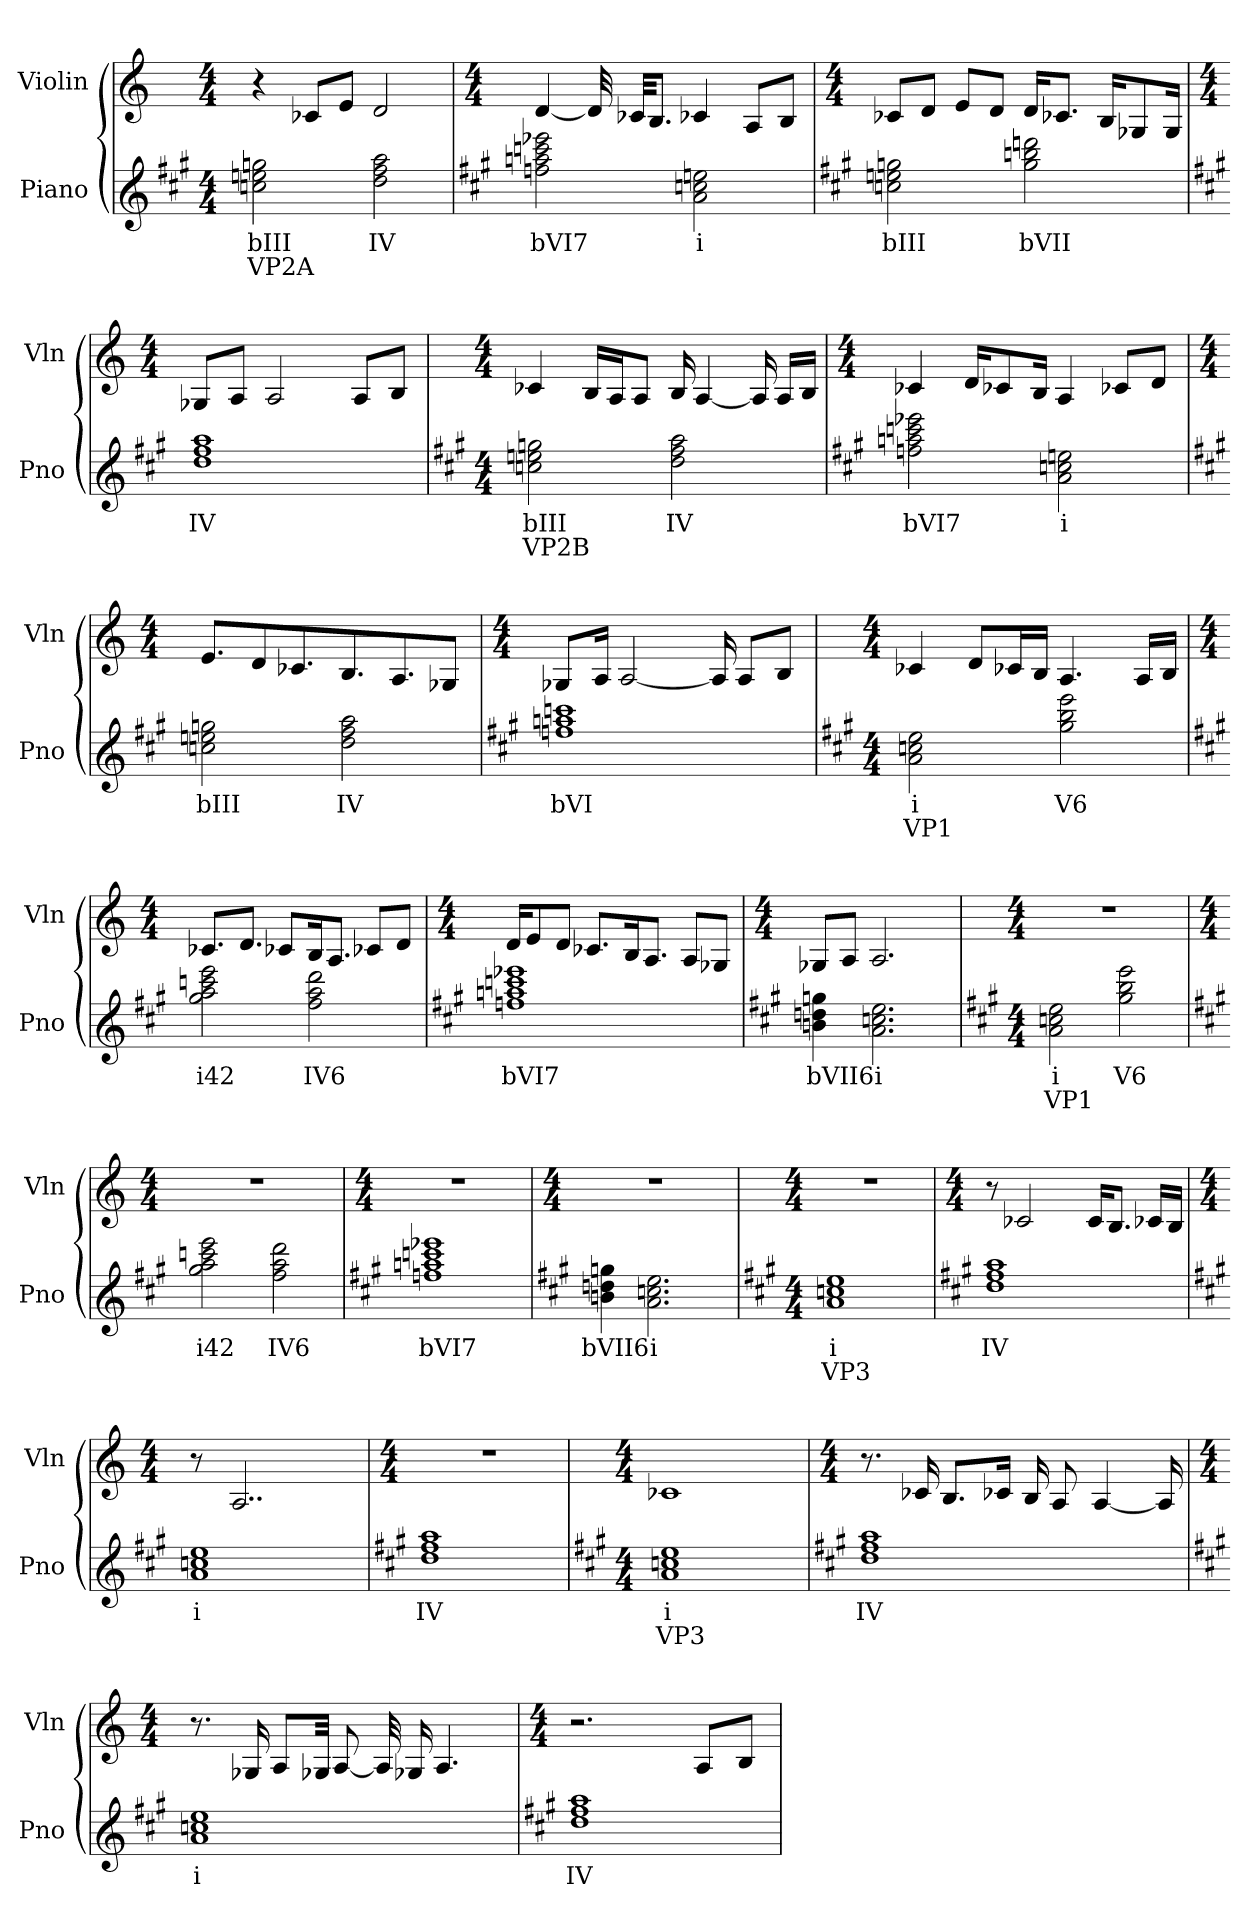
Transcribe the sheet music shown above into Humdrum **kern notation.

**kern	**text	**text	**kern
*part2	*part2	*part2	*part1
*staff2	*staff2	*staff2	*staff1
*I"Piano	*	*	*I"Violin
*I'Pno	*	*	*I'Vln
*k[f#c#g#]	*	*	*
*A:	*	*	*
*M4/4	*	*	*M4/4
=	=	=	=
2ccn 2een 2ggn	bIII	VP2A	4r
.	.	.	8c-XL
.	.	.	8eJ
2dd 2ff# 2aa	IV	.	2d
=	=	=	=
*k[f#c#g#]	*	*	*
*A:	*	*	*
*	*	*	*M4/4
2ffn 2aan 2cccn 2eee-X	bVI7	.	[4d
.	.	.	32d]
.	.	.	32c-XKKL
.	.	.	8.BJ
2a 2ccn 2een	i	.	4c-X
.	.	.	8AL
.	.	.	8BJ
=	=	=	=
*k[f#c#g#]	*	*	*
*A:	*	*	*
*	*	*	*M4/4
2ccn 2een 2ggn	bIII	.	8c-XL
.	.	.	8dJ
.	.	.	8eL
.	.	.	8dJ
2gg 2bbn 2dddn	bVII	.	16dKL
.	.	.	8.c-XJ
.	.	.	16BKL
.	.	.	8G-X
.	.	.	16G-Jk
=	=	=	=
*k[f#c#g#]	*	*	*
*A:	*	*	*
*	*	*	*M4/4
1dd 1ff# 1aa	IV	.	8G-XL
.	.	.	8AJ
.	.	.	2A
.	.	.	8AL
.	.	.	8BJ
=	=	=	=
*k[f#c#g#]	*	*	*
*A:	*	*	*
*M4/4	*	*	*M4/4
2ccn 2een 2ggn	bIII	VP2B	4c-X
.	.	.	16BLL
.	.	.	16AJ
.	.	.	8AJ
2dd 2ff# 2aa	IV	.	16B
.	.	.	[4A
.	.	.	16A]
.	.	.	16ALL
.	.	.	16BJJ
=	=	=	=
*k[f#c#g#]	*	*	*
*A:	*	*	*
*	*	*	*M4/4
2ffn 2aan 2cccn 2eee-X	bVI7	.	4c-X
.	.	.	16dKL
.	.	.	8c-X
.	.	.	16BJk
2a 2ccn 2een	i	.	4A
.	.	.	8c-XL
.	.	.	8dJ
=	=	=	=
*k[f#c#g#]	*	*	*
*A:	*	*	*
*	*	*	*M4/4
2ccn 2een 2ggn	bIII	.	8.eL
.	.	.	8dJ
.	.	.	8.c-XL
2dd 2ff# 2aa	IV	.	8.B
.	.	.	8.AJ
.	.	.	8G-XJ
=	=	=	=
*k[f#c#g#]	*	*	*
*A:	*	*	*
*	*	*	*M4/4
1ffn 1aan 1cccn	bVI	.	8G-XL
.	.	.	16AJk
.	.	.	[2A
.	.	.	16A]
.	.	.	8AL
.	.	.	8BJ
=	=	=	=
*k[f#c#g#]	*	*	*
*A:	*	*	*
*M4/4	*	*	*M4/4
2a 2ccn 2ee	i	VP1	4c-X
.	.	.	8dL
.	.	.	16c-XL
.	.	.	16BJJ
2gg# 2bb 2eee	V6	.	4.A
.	.	.	16ALL
.	.	.	16BJJ
=	=	=	=
*k[f#c#g#]	*	*	*
*A:	*	*	*
*	*	*	*M4/4
2gg# 2aa 2cccn 2eee	i42	.	8.c-XL
.	.	.	8.dJ
.	.	.	8c-XL
2ff# 2aa 2ddd	IV6	.	16BK
.	.	.	8.AJ
.	.	.	8c-XL
.	.	.	8dJ
=	=	=	=
*k[f#c#g#]	*	*	*
*A:	*	*	*
*	*	*	*M4/4
1ffn 1aan 1cccn 1eee-X	bVI7	.	16dKL
.	.	.	8e
.	.	.	8dJ
.	.	.	8.c-XL
.	.	.	16BK
.	.	.	8.AJ
.	.	.	8AL
.	.	.	8G-XJ
=	=	=	=
*k[f#c#g#]	*	*	*
*A:	*	*	*
*	*	*	*M4/4
4bn 4ddn 4ggn	bVII6	.	8G-XL
.	.	.	8AJ
2.a 2.ccn 2.ee	i	.	2.A
=	=	=	=
*k[f#c#g#]	*	*	*
*A:	*	*	*
*M4/4	*	*	*M4/4
2a 2ccn 2ee	i	VP1	1r
2gg# 2bb 2eee	V6	.	.
=	=	=	=
*k[f#c#g#]	*	*	*
*A:	*	*	*
*	*	*	*M4/4
2gg# 2aa 2cccn 2eee	i42	.	1r
2ff# 2aa 2ddd	IV6	.	.
=	=	=	=
*k[f#c#g#]	*	*	*
*A:	*	*	*
*	*	*	*M4/4
1ffn 1aan 1cccn 1eee-X	bVI7	.	1r
=	=	=	=
*k[f#c#g#]	*	*	*
*A:	*	*	*
*	*	*	*M4/4
4bn 4ddn 4ggn	bVII6	.	1r
2.a 2.ccn 2.ee	i	.	.
=	=	=	=
*k[f#c#g#]	*	*	*
*A:	*	*	*
*M4/4	*	*	*M4/4
1a 1ccn 1ee	i	VP3	1r
=	=	=	=
*k[f#c#g#]	*	*	*
*A:	*	*	*
*	*	*	*M4/4
1dd 1ff# 1aa	IV	.	8r
.	.	.	2c-X
.	.	.	16c-KL
.	.	.	8.BJ
.	.	.	16c-XLL
.	.	.	16BJJ
=	=	=	=
*k[f#c#g#]	*	*	*
*A:	*	*	*
*	*	*	*M4/4
1a 1ccn 1ee	i	.	8r
.	.	.	2..A
=	=	=	=
*k[f#c#g#]	*	*	*
*A:	*	*	*
*	*	*	*M4/4
1dd 1ff# 1aa	IV	.	1r
=	=	=	=
*k[f#c#g#]	*	*	*
*A:	*	*	*
*M4/4	*	*	*M4/4
1a 1ccn 1ee	i	VP3	1c-X
=	=	=	=
*k[f#c#g#]	*	*	*
*A:	*	*	*
*	*	*	*M4/4
1dd 1ff# 1aa	IV	.	8.r
.	.	.	16c-X
.	.	.	8.BL
.	.	.	16c-XJk
.	.	.	16BLL
.	.	.	8AJ
.	.	.	[4A
.	.	.	16A]
=	=	=	=
*k[f#c#g#]	*	*	*
*A:	*	*	*
*	*	*	*M4/4
1a 1ccn 1ee	i	.	8.r
.	.	.	16G-X
.	.	.	8AL
.	.	.	32G-XJkk
.	.	.	[8A
.	.	.	32A]
.	.	.	16G-X
.	.	.	4.A
=	=	=	=
*k[f#c#g#]	*	*	*
*A:	*	*	*
*	*	*	*M4/4
1dd 1ff# 1aa	IV	.	2.r
.	.	.	8AL
.	.	.	8BJ
=	=	=	=
*-	*-	*-	*-
